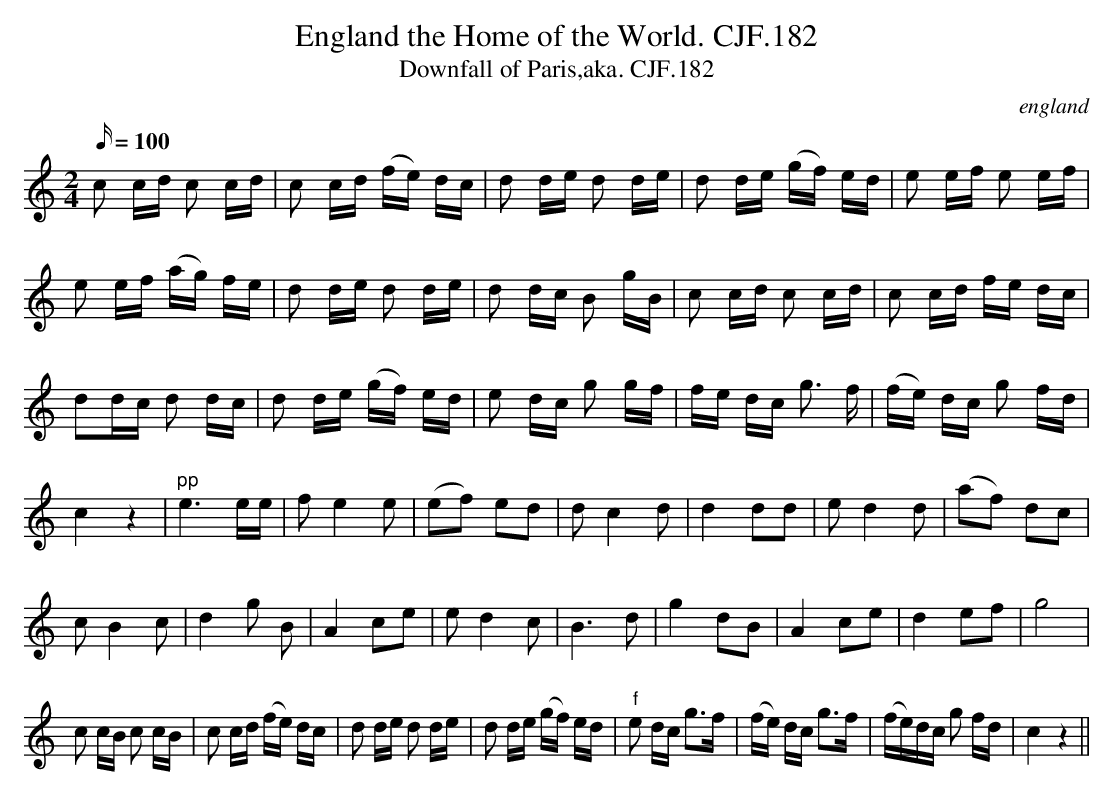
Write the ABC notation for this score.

X:1
T:England the Home of the World. CJF.182
T:Downfall of Paris,aka. CJF.182
O:england
M:2/4
L:1/16
Q:100
K:C
c2 cd c2 cd|c2 cd (fe) dc|d2 de d2 de|d2 de (gf) ed|e2 ef e2 ef|
e2 efr (ag) fe|d2 de d2 de|d2 dc B2 hgB|c2 cd c2 cd|c2 cd fe dc|
d2dc d2 dc|d2 de (gf) ed|e2 dc g2 gf|fe dc g3 f|(fe) dc g2 fd|
c4z4|"pp"e6ee|f2e4e2|(e2f2) e2d2|\
d2c4d2|d4d2d2|e2d4d2|(a2f2) d2c2|
c2B4c2|d4g2 B2|A4c2e2|e2d4c2|B6d2|\
g4d2B2|A4c2e2|d4e2f2|hg8|
c2 cB c2 cB|c2 cd (fe) dc|d2 de d2 de|d2 de (gf) ed|\
"f"e2 dc g3f|(fe) dc g3f|(fe)dc hg2 fd|c4z4||
